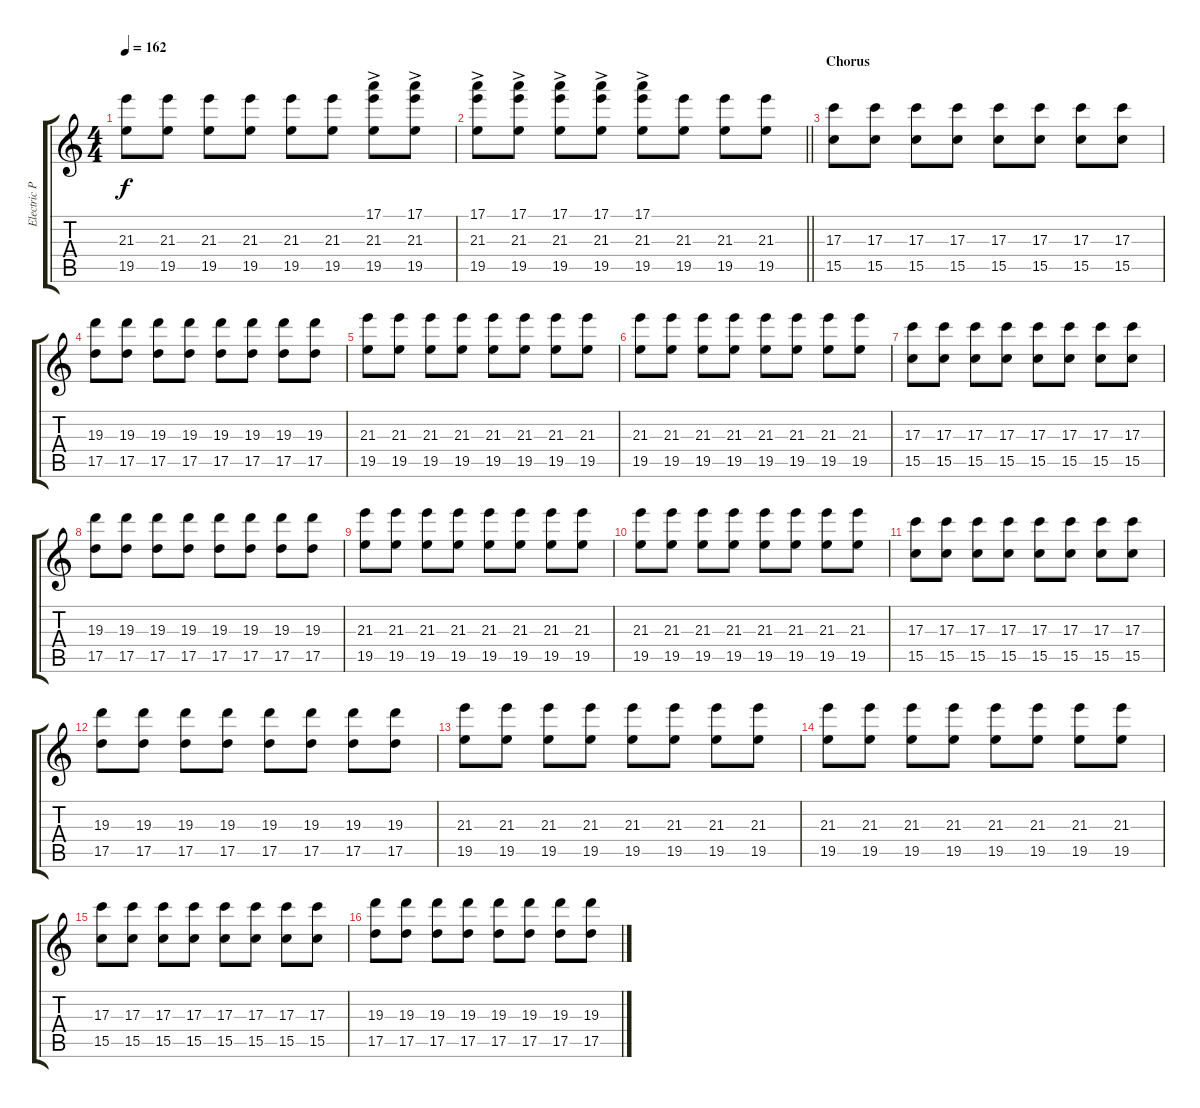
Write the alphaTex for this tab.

\track ("Electric Piano [Chris Goss]" "Electric P") {instrument brightacousticpiano}
\staff {score tabs}
\tuning (E5 B4 G4 D4 A3 E3) {hide}
\ts (4 4)
\tempo 162
\clef g2
\ks c
(21.3 19.5).8{dy f} (21.3 19.5).8 (21.3 19.5).8 (21.3 19.5).8 (21.3 19.5).8 (21.3 19.5).8 (17.1{ac} 21.3 19.5).8 (17.1{ac} 21.3 19.5).8 |
\barLineRight lightlight
(17.1{ac} 21.3 19.5).8 (17.1{ac} 21.3 19.5).8 (17.1{ac} 21.3 19.5).8 (17.1{ac} 21.3 19.5).8 (17.1{ac} 21.3 19.5).8 (21.3 19.5).8 (21.3 19.5).8 (21.3 19.5).8 |
\section ("" "Chorus")
(17.3 15.5).8 (17.3 15.5).8 (17.3 15.5).8 (17.3 15.5).8 (17.3 15.5).8 (17.3 15.5).8 (17.3 15.5).8 (17.3 15.5).8 |
(19.3 17.5).8 (19.3 17.5).8 (19.3 17.5).8 (19.3 17.5).8 (19.3 17.5).8 (19.3 17.5).8 (19.3 17.5).8 (19.3 17.5).8 |
(21.3 19.5).8 (21.3 19.5).8 (21.3 19.5).8 (21.3 19.5).8 (21.3 19.5).8 (21.3 19.5).8 (21.3 19.5).8 (21.3 19.5).8 |
(21.3 19.5).8 (21.3 19.5).8 (21.3 19.5).8 (21.3 19.5).8 (21.3 19.5).8 (21.3 19.5).8 (21.3 19.5).8 (21.3 19.5).8 |
(17.3 15.5).8 (17.3 15.5).8 (17.3 15.5).8 (17.3 15.5).8 (17.3 15.5).8 (17.3 15.5).8 (17.3 15.5).8 (17.3 15.5).8 |
(19.3 17.5).8 (19.3 17.5).8 (19.3 17.5).8 (19.3 17.5).8 (19.3 17.5).8 (19.3 17.5).8 (19.3 17.5).8 (19.3 17.5).8 |
(21.3 19.5).8 (21.3 19.5).8 (21.3 19.5).8 (21.3 19.5).8 (21.3 19.5).8 (21.3 19.5).8 (21.3 19.5).8 (21.3 19.5).8 |
(21.3 19.5).8 (21.3 19.5).8 (21.3 19.5).8 (21.3 19.5).8 (21.3 19.5).8 (21.3 19.5).8 (21.3 19.5).8 (21.3 19.5).8 |
(17.3 15.5).8 (17.3 15.5).8 (17.3 15.5).8 (17.3 15.5).8 (17.3 15.5).8 (17.3 15.5).8 (17.3 15.5).8 (17.3 15.5).8 |
(19.3 17.5).8 (19.3 17.5).8 (19.3 17.5).8 (19.3 17.5).8 (19.3 17.5).8 (19.3 17.5).8 (19.3 17.5).8 (19.3 17.5).8 |
(21.3 19.5).8 (21.3 19.5).8 (21.3 19.5).8 (21.3 19.5).8 (21.3 19.5).8 (21.3 19.5).8 (21.3 19.5).8 (21.3 19.5).8 |
(21.3 19.5).8 (21.3 19.5).8 (21.3 19.5).8 (21.3 19.5).8 (21.3 19.5).8 (21.3 19.5).8 (21.3 19.5).8 (21.3 19.5).8 |
(17.3 15.5).8 (17.3 15.5).8 (17.3 15.5).8 (17.3 15.5).8 (17.3 15.5).8 (17.3 15.5).8 (17.3 15.5).8 (17.3 15.5).8 |
(19.3 17.5).8 (19.3 17.5).8 (19.3 17.5).8 (19.3 17.5).8 (19.3 17.5).8 (19.3 17.5).8 (19.3 17.5).8 (19.3 17.5).8
